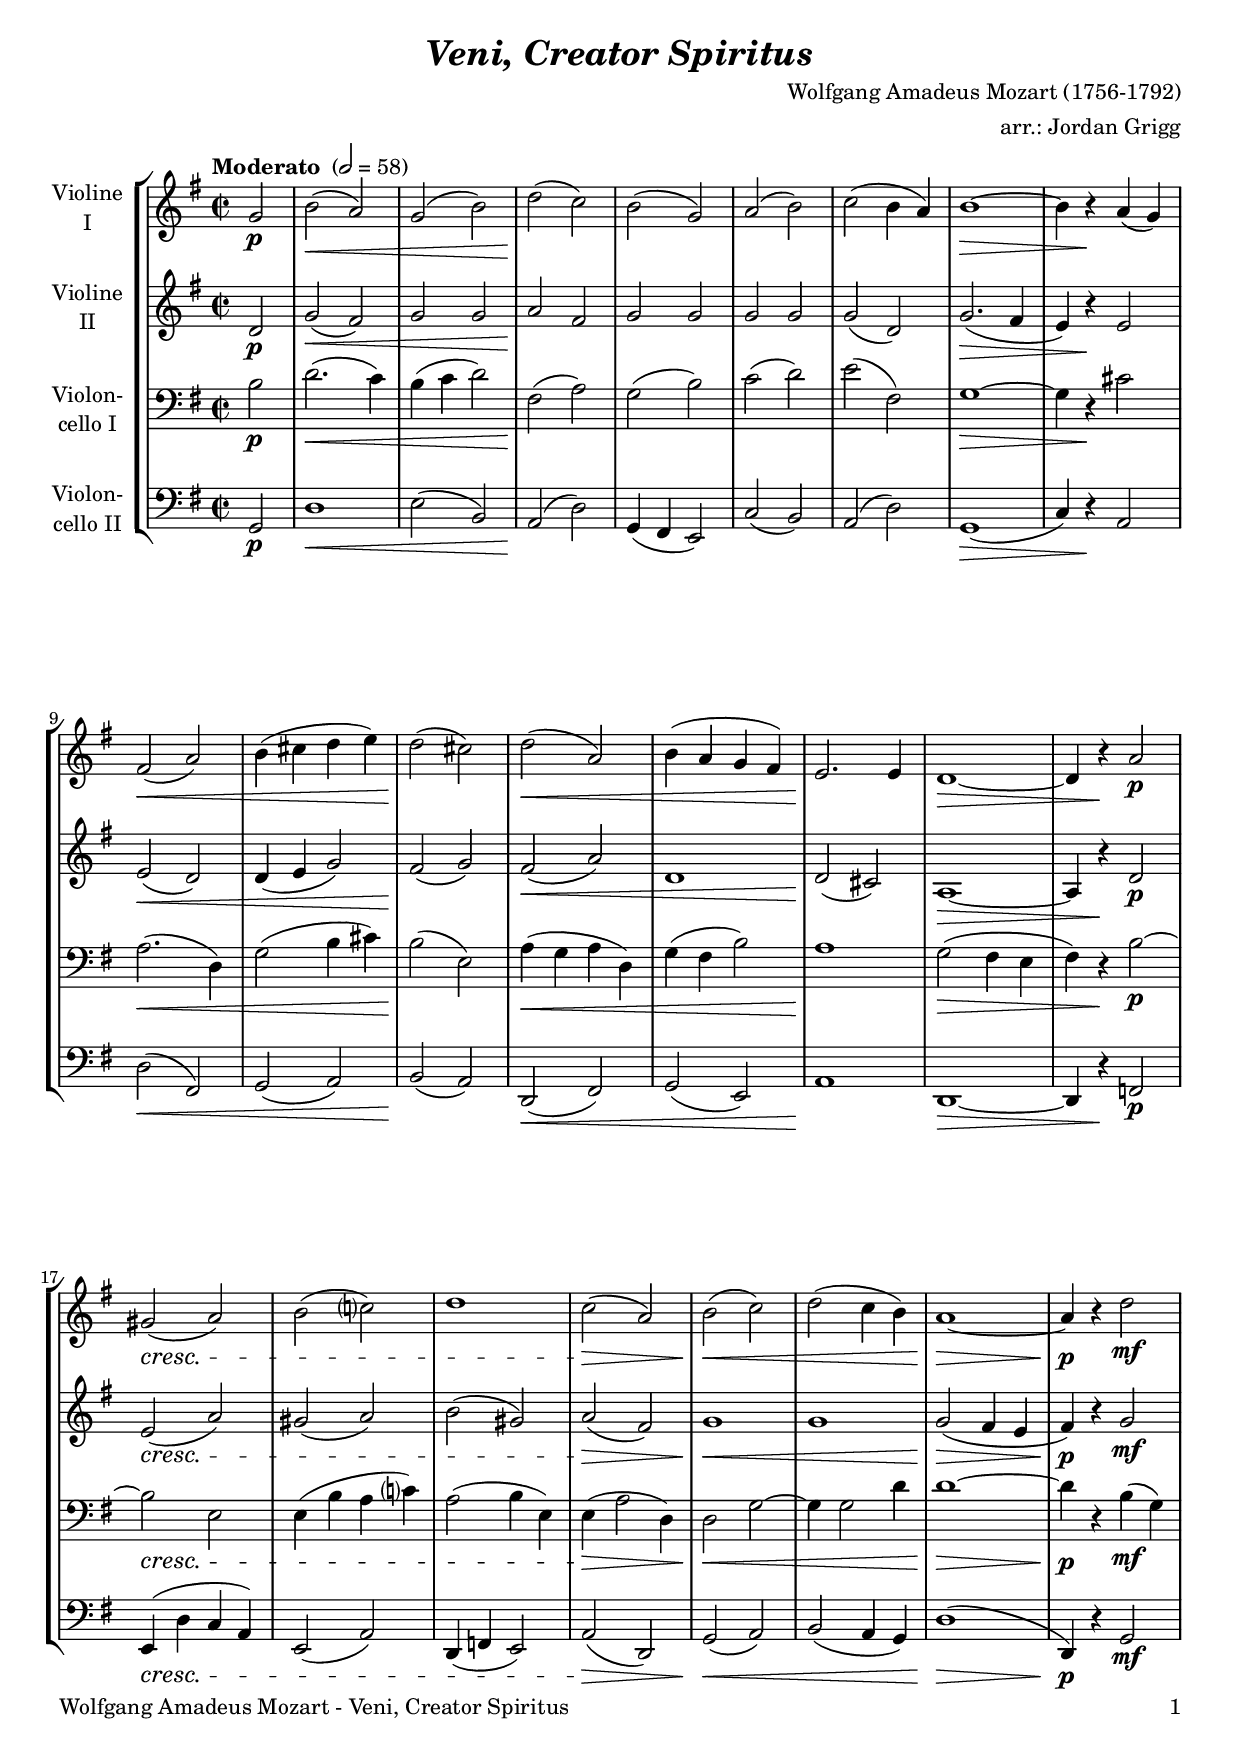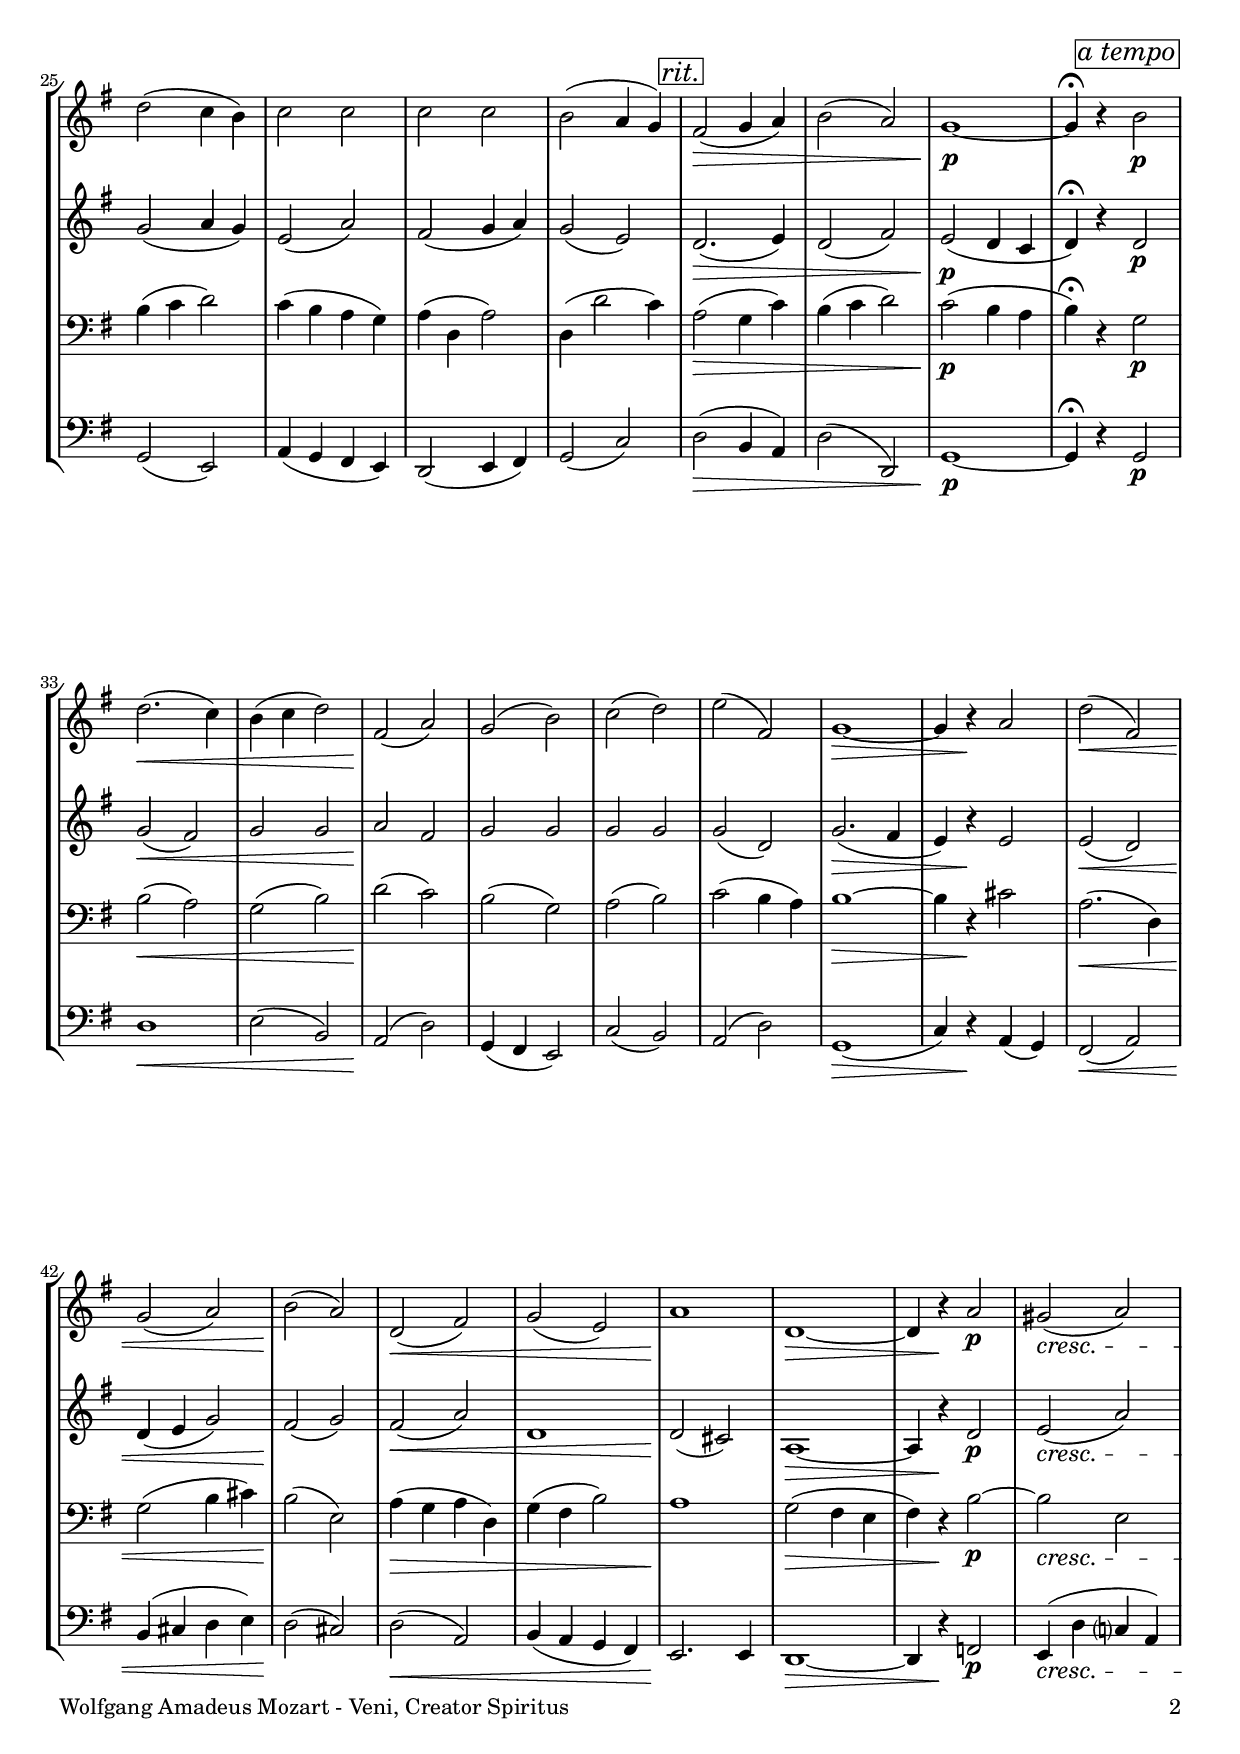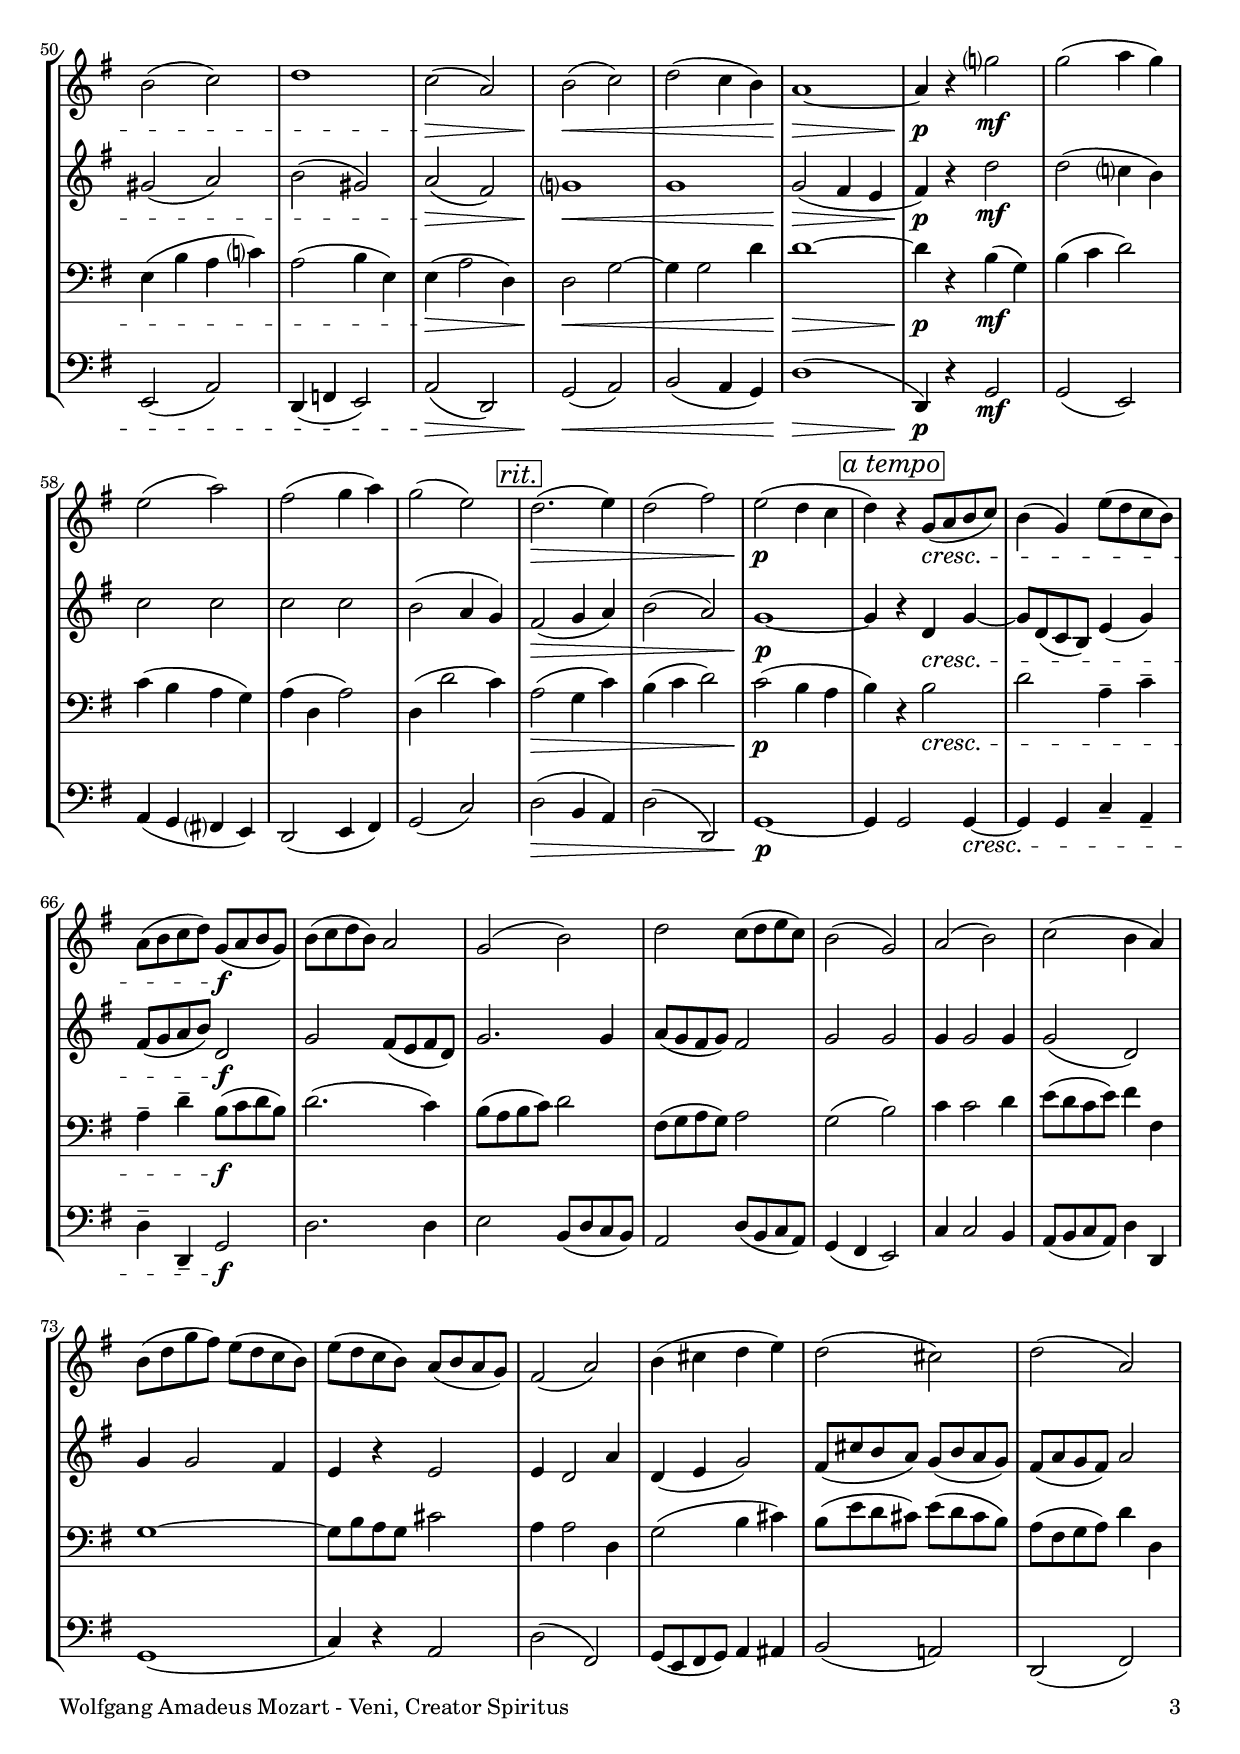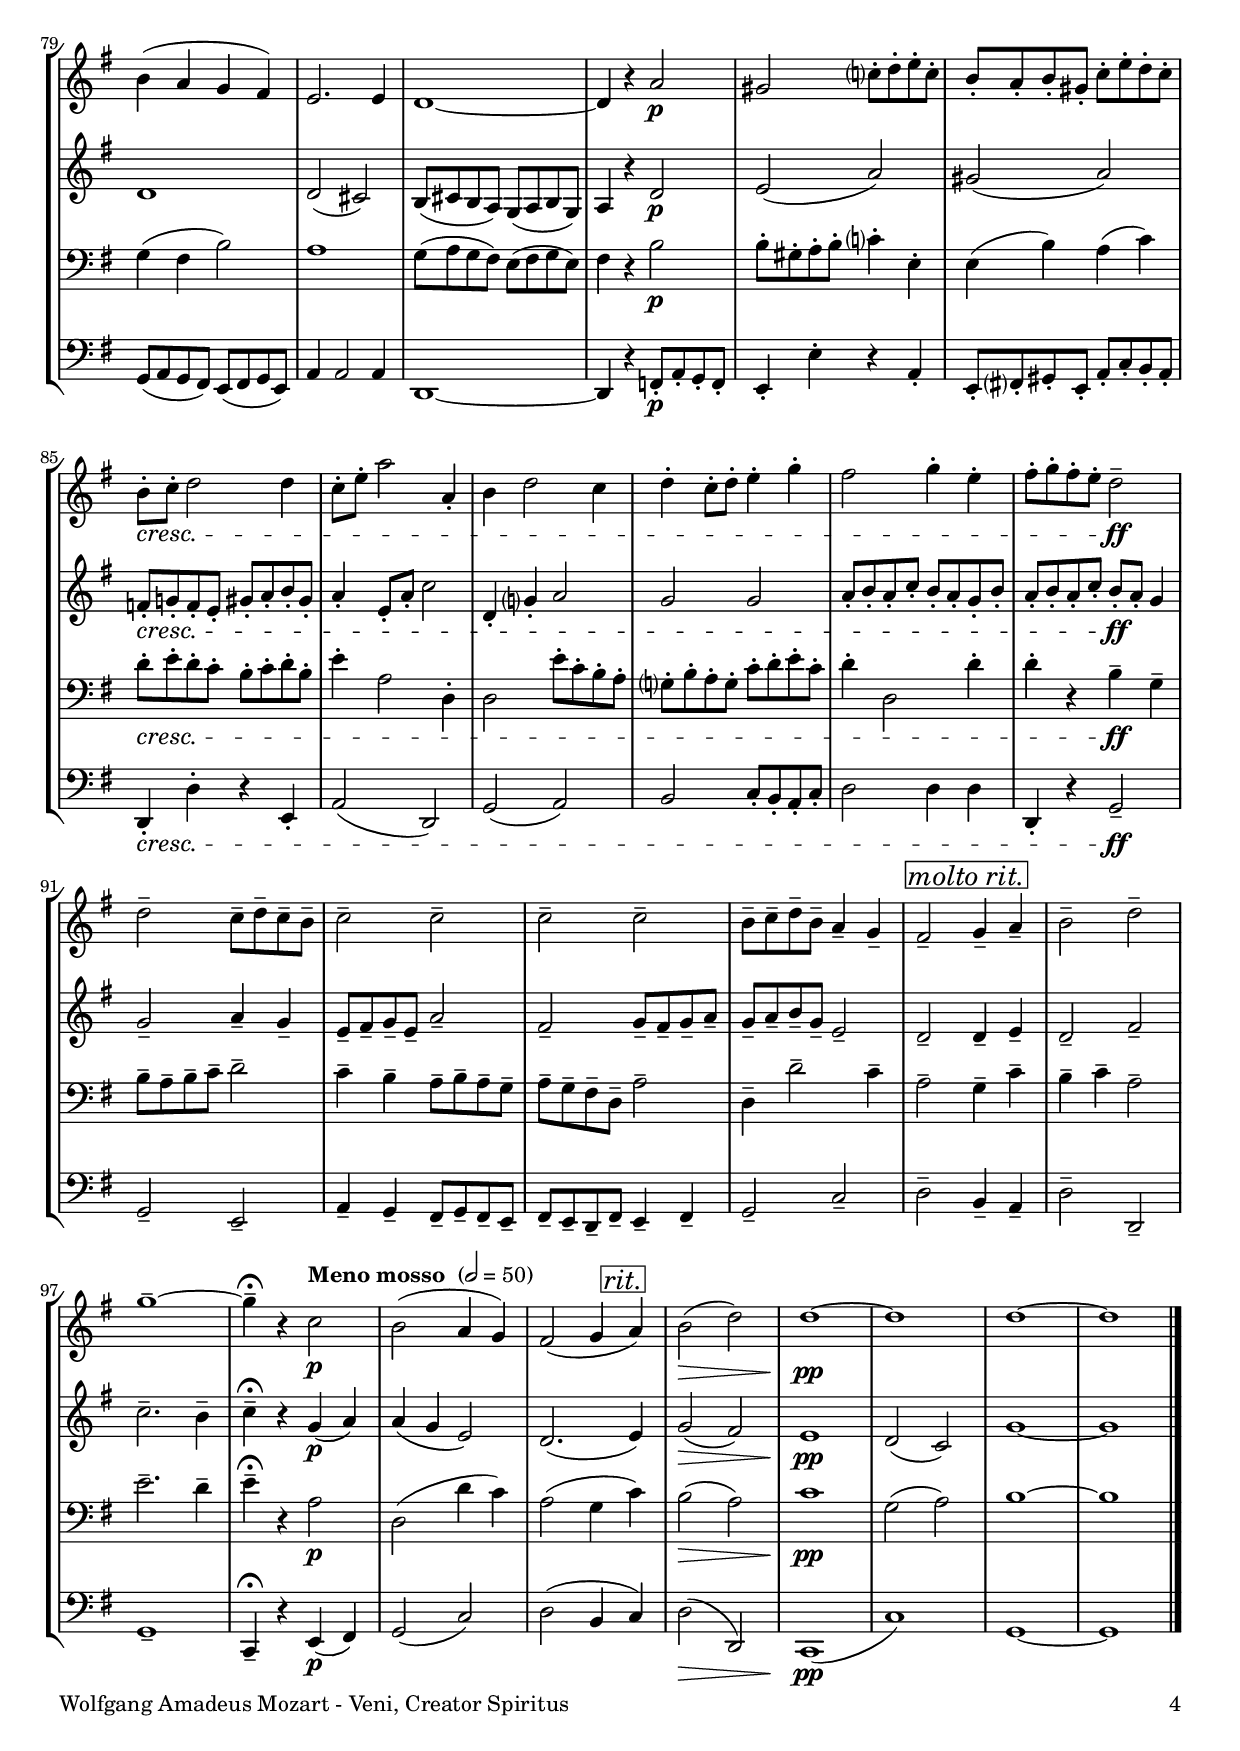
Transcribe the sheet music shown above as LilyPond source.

\version "2.24.1"
\include "deutsch.ly"

#(set-global-staff-size 19)

\header {
  title     = \markup \bold \italic "Veni, Creator Spiritus"
  composer  = "Wolfgang Amadeus Mozart (1756-1792)"
  arranger  = "arr.: Jordan Grigg"
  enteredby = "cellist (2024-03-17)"
%  piece     = ""
}

voiceconsts = {
  \key g \major
  \time 2/2
  \clef "treble"
%  \numericTimeSignature
  \compressEmptyMeasures
  % Set default beaming for all staves
%  \set Timing.beamExceptions = #'()
%  \set Timing.baseMoment     = #(ly:make-moment 1 4)
%  \set Timing.beatStructure  = #'(1 1 1)
  \tempo "Moderato " 2=58
}

mist = "string ensemble 1"
mivl = "violin"
miva = "viola"
miba = "cello"
mipz = "pizzicato strings"

atem = \mark \markup \box \italic "a tempo"
mrit = \mark \markup \box \italic "molto rit."
rit  = \mark \markup \box \italic "rit."

boxa = \tempo "Meno mosso " 2=50

va = \relative c'' {
  \voiceconsts

  \partial 2 g2\p
  h(\< a)
  g( h)
  d(\! c)
  h( g)
  a( h)

  c( h4 a)
  h1~\>
  h4 r\! a( g)
  fis2(\< a)
  h4( cis d e)
  d2(\! cis)
  d(\< a)

  h4( a g fis)
  e2.\! e4
  d1~\>
  d4 r\! a'2\p
  gis(\cresc a)
  h( c?)
  d1

  c2(\> a)
  h(\!\< c)
  d( c4 h)
  a1~\!\>
  a4\!\p r d2\mf
  d( c4 h)
  c2 c

  c c
  h( a4 g) \rit
  fis2(\> g4 a)
  h2( a)
  g1~\!\p
  g4\fermata r \atem h2\p
  d2.(\< c4)

  h( c d2)
  fis,(\! a)
  g( h)
  c( d)
  e( fis,)
  g1~\>
  g4 r\! a2

  d(\< fis,)
  g( a)
  h(\! a)
  d,(\< fis)
  g( e)
  a1\!
  d,~\>

  d4 r\! a'2\p
  gis(\cresc a)
  h( c)
  d1
  c2(\> a)
  h(\!\< c)
  d( c4 h)

  a1~\!\>
  a4\!\p r g'?2\mf
  g( a4 g)
  e2( a)
  fis( g4 a)
  g2( e) \rit
  d2.(\> e4)

  d2( fis)
  e(\!\p d4 c
  d) \atem r g,8(\cresc a h c)
  h4( g) e'8( d c h)
  a( h c d) g,(\f a h g)

  h( c d h) a2
  g( h)
  d c8( d e c)
  h2( g)
  a( h)

  c( h4 a)
  h8( d g fis) e( d c h)
  e( d c h) a( h a g)
  fis2( a)
  h4( cis d e)

  d2( cis)
  d( a)
  h4( a g fis)
  e2. e4
  d1~

  d4 r a'2\p
  gis c?8-. d-. e-. c-.
  h-. a-. h-. gis-. c-. e-. d-. c-.
  h-.\cresc c-. d2 d4
  c8-. e-. a2 a,4-.

  h d2 c4
  d-. c8-. d-. e4-. g-.
  fis2 g4-. e-.
  fis8-. g-. fis-. e-. d2--\ff

  d-- c8-- d-- c-- h--
  c2-- c--
  c-- c--
  h8-- c-- d-- h-- a4-- g--
  fis2-- \mrit g4-- a--

  h2-- d--
  g1~--
  g4--\fermata r \boxa c,2\p
  h( a4 g)

  fis2( g4 \rit a)
  h2(\> d)
  d1~\pp
  d
  d~
  d \bar "|."
}

vb = \relative c' {
  \voiceconsts

  \partial 2 d2\p
  g(\< fis)
  g g
  a2\! fis
  g g
  g g

  g( d)
  g2.(\> fis4
  e) r\! e2
  e(\< d)
  d4( e g2)
  fis(\! g)
  fis(\< a)

  d,1
  d2(\! cis)
  a1~\>
  a4 r\! d2\p
  e(\cresc a)
  gis( a)
  h( gis)

  a(\> fis)
  g1\!\<
  g
  g2(\!\> fis4 e
  fis)\!\p r g2\mf
  g( a4 g)
  e2( a)

  fis( g4 a)
  g2( e) \rit
  d2.(\> e4)
  d2( fis)
  e(\!\p d4 c
  d)\fermata r4 \atem d2\p
  g(\< fis)

  g g
  a\! fis
  g g
  g g
  g( d)
  g2.(\> fis4
  e) r\! e2

  e(\< d)
  d4( e g2)
  fis(\! g)
  fis(\< a)
  d,1
  d2(\! cis)
  a1~\>

  a4 r\! d2\p
  e(\cresc a)
  gis( a)
  h( gis)
  a(\> fis)
  g?1\!\<
  g

  g2(\> fis4 e
  fis)\!\p r d'2\mf
  d( c?4 h)
  c2 c
  c c
  h( a4 g) \rit
  fis2(\> g4 a)

  h2( a)
  g1~\!\p
  g4 \atem r d\cresc g~
  g8 d( c h) e4( g)
  fis8( g a h) d,2\f

  g fis8( e fis d)
  g2. g4
  a8( g fis g) fis2
  g g
  g4 g2 g4

  g2( d)
  g4 g2 fis4
  e r e2
  e4 d2 a'4
  d,( e g2)

  fis8( cis' h a) g( h a g)
  fis( a g fis) a2
  d,1
  d2( cis)
  h8( cis h a) g( a h g)

  a4 r d2\p
  e( a)
  gis( a)
  f8-.\cresc g!-. f-. e-. gis-. a-. h-. gis-.
  a4-. e8-. a-. c2

  d,4-. g?-. a2
  g g
  a8-. h-. a-. c-. h-. a-. g-. h-.
  a-. h-. a-. c-. h-.\ff a-. g4

  g2-- a4-- g--
  e8-- fis-- g-- e-- a2--
  fis-- g8-- fis-- g-- a--
  g-- a-- h-- g-- e2--
  d-- \mrit d4-- e--
  
  d2-- fis--
  c'2.-- h4--
  c--\fermata r \boxa g(\p a)
  a( g e2)

  d2.( \rit e4)
  g2(\> fis)
  e1\!\pp
  d2( c)
  g'1~
  g \bar "|."
}

vc = \relative c' {
  \voiceconsts
  \clef "bass"
  
  \partial 2 h2\p
  d2.(\< c4)
  h( c d2)
  fis,(\! a)
  g( h)
  c( d)

  e( fis,)
  g1~\>
  g4 r\! cis2
  a2.(\< d,4)
  g2( h4 cis)
  h2(\! e,)
  a4(\< g a d,)

  g( fis h2)
  a1\!
  g2(\> fis4 e
  fis) r\! h2~\p
  h\cresc e,
  e4( h' a c?)
  a2( h4 e,)

  e(\> a2 d,4)
  d2\!\< g~
  g4 g2 d'4
  d1~\!\>
  d4\!\p r h(\mf g)
  h( c d2)
  c4( h a g)

  a( d, a'2)
  d,4( d'2 c4) \rit
  a2(\> g4 c)
  h( c d2)
  c(\!\p h4 a
  h)\fermata r \atem g2\p
  h(\< a)

  g( h)
  d(\! c)
  h( g)
  a( h)
  c( h4 a)
  h1~\>
  h4 r\! cis2

  a2.(\< d,4)
  g2( h4 cis)
  h2(\! e,)
  a4(\> g a d,)
  g( fis h2)
  a1\!
  g2(\> fis4 e

  fis) r\! h2~\p
  h\cresc e,
  e4( h' a c?)
  a2( h4 e,)
  e(\> a2 d,4)
  d2\!\< g~
  g4 g2 d'4

  d1~\!\>
  d4\!\p r h(\mf g)
  h( c d2)
  c4( h a g)
  a( d, a'2)
  d,4( d'2 c4) \rit
  a2(\> g4 c)

  h( c d2)
  c(\!\p h4 a
  h) \atem r h2\cresc
  d
  a4-- c--
  a-- d-- h8(\f c d h)

  d2.( c4)
  h8( a h c) d2
  fis,8( g a g) a2
  g( h)
  c4 c2 d4

  e8( d c e) fis4 fis,
  g1~
  g8 h a g cis2
  a4 a2 d,4
  g2( h4 cis)

  h8( e d cis) e( d cis h)
  a( fis g a) d4 d,
  g( fis h2)
  a1
  g8( a g fis) e( fis g e)

  fis4 r h2\p
  h8-. gis-. a-. h-. c?4-. e,-.
  e( h') a( c)
  d8-.\cresc e-. d-. c-. h-. c-. d-. h-.
  e4-. a,2 d,4-.

  d2 e'8-. c-. h-. a-.
  g?-. h-. a-. g-. c-. d-. e-. c-.
  d4-. d,2 d'4-.
  d-. r h--\ff g--

  h8-- a-- h-- c-- d2--
  c4-- h-- a8-- h-- a-- g--
  a-- g-- fis-- d-- a'2--
  d,4-- d'2-- c4--
  a2-- \mrit g4-- c--

  h-- c-- a2--
  e'2.-- d4--
  e--\fermata r \boxa a,2\p
  d,( d'4 c)

  a2( g4 \rit c)
  h2(\> a)
  c1\!\pp
  g2( a)
  h1~
  h \bar "|."
}

vd = \relative c {
  \voiceconsts
  \clef "bass"
  
  \partial 2 g2\p
  d'1\<
  e2( h)
  a(\! d)
  g,4( fis e2)
  c'( h)

  a( d)
  g,1(\>
  c4) r\! a2
  d(\< fis,)
  g( a)
  h(\! a)
  d,(\< fis)

  g( e)
  a1\!
  d,~\>
  d4 r\! f2\p
  e4(\cresc d' c a)
  e2( a)
  d,4( f e2)

  a(\> d,)
  g(\!\< a)
  h( a4 g)
  d'1(\!\>
  d,4)\!\p r g2\mf
  g( e)
  a4( g fis e)

  d2( e4 fis)
  g2( c) \rit
  d(\> h4 a)
  d2( d,)
  g1~\!\p
  g4\fermata r \atem g2\p
  d'1\<

  e2( h)
  a(\! d)
  g,4( fis e2)
  c'( h)
  a( d)
  g,1(\>
  c4) r\! a( g)

  fis2(\< a)
  h4( cis d e)
  d2(\! cis)
  d(\< a)
  h4( a g fis)
  e2.\! e4
  d1~\>

  d4 r\! f2\p
  e4(\cresc d' c? a)
  e2( a)
  d,4( f e2)
  a(\> d,)
  g(\!\< a)
  h( a4 g)

  d'1(\!\>
  d,4)\!\p r g2\mf
  g( e)
  a4( g fis? e)
  d2( e4 fis)
  g2( c) \rit
  d(\> h4 a)

  d2( d,)
  g1~\!\p
  g4 \atem g2 g4~\cresc
  g g c-- a--
  d-- d,-- g2\f

  d'2. d4
  e2 h8( d c h)
  a2 d8( h c a)
  g4( fis e2)
  c'4 c2 h4

  a8( h c a) d4 d,
  g1(
  c4) r a2
  d( fis,)
  g8( e fis g) a4 ais

  h2( a!)
  d,( fis)
  g8( a g fis) e( fis g e)
  a4 a2 a4
  d,1~

  d4 r f8-.\p a-. g-. f-.
  e4-. e'-. r a,-.
  e8-. fis?-. gis-. e-. a-. c-. h-. a-.
  d,4-.\cresc d'-. r e,-.
  a2( d,)

  g( a)
  h c8-. h-. a-. c-.
  d2 d4 d
  d,-. r g2--\ff

  g-- e--
  a4-- g-- fis8-- g-- fis-- e--
  fis-- e-- d-- fis-- e4-- fis--
  g2-- c--
  d-- \mrit h4-- a--

  d2-- d,--
  g1--
  c,4--\fermata r \boxa e(\p fis)
  g2( c)

  d( h4 \rit c)
  d2(\> d,)
  c1(\!\pp
  c')
  g~
  g \bar "|."
}


music = \new StaffGroup <<
      \new Staff {
	\set Staff.midiInstrument = \mivl
	\set Staff.instrumentName = \markup \center-column { "Violine" "I" }
	\transpose g g { \va }
      }

      \new Staff {
	\set Staff.midiInstrument = \mivl
	\set Staff.instrumentName = \markup \center-column { "Violine" "II" }
	\transpose g g { \vb }
      }

      \new Staff {
	\set Staff.midiInstrument = \miba
	\set Staff.instrumentName = \markup \center-column { "Violon-" "cello I" }
	\transpose g g { \vc }
      }

      \new Staff {
	\set Staff.midiInstrument = \miba
	\set Staff.instrumentName = \markup \center-column { "Violon-" "cello II" }
	\transpose g g { \vd }
      }
>>

\book {
   \paper {
    print-page-number = ##t
    print-first-page-number = ##t
    ragged-last-bottom = ##f
    oddHeaderMarkup = \markup \null
    evenHeaderMarkup = \markup \null
    oddFooterMarkup = \markup {
      \fill-line {
        \if \should-print-page-number
        "Wolfgang Amadeus Mozart - Veni, Creator Spiritus" \fromproperty #'page:page-number-string
      }
    }
    evenFooterMarkup = \oddFooterMarkup
  } \score {
    \music
    \layout {}
  }

  \score {
    \unfoldRepeats \music

    \midi {
      \context {
        \Score
      }
    }
  }
}